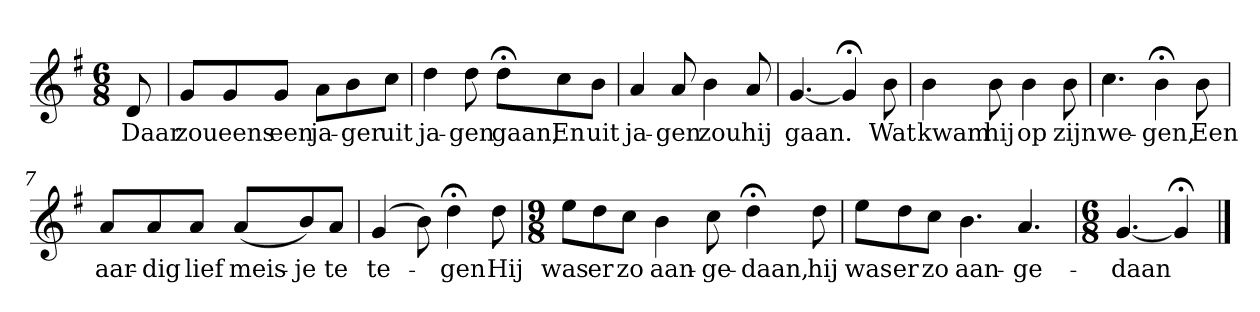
**kern	**text
*part1	*part1
*staff1	*staff1
*k[f#]	*
*G:	*
*M6/8	*
*MM120	*
=	=
8d	Daar
=1	=1
8gL	zou
8g	eens
8gJ	een
8aL	ja-
8b	-ger
8ccJ	uit
=2	=2
4dd	ja-
8dd	-gen
8dd;<L	gaan,
8cc	En
8bJ	uit
=3	=3
4a	ja-
8a	-gen
4b	zou
8a	hij
=4	=4
[4.g	gaan.
4g;<]	.
8b	Wat
=5	=5
4b	kwam
8b	hij
4b	op
8b	zijn
=6	=6
4.cc	we-
4b;<	-gen,
8b	Een
=7	=7
8aL	aar-
8a	-dig
8aJ	lief
(8aL	meis-
8b)	-je
8aJ	te
=8	=8
(4g	te-
8b)	.
4dd;<	-gen
8dd	Hij
=9	=9
*M9/8	*
8eeL	was
8dd	er
8ccJ	zo
4b	aan-
8cc	-ge-
4dd;<	-daan,
8dd	hij
=10	=10
8eeL	was
8dd	er
8ccJ	zo
4.b	aan-
4.a	-ge-
=11	=11
*M6/8	*
[4.g	-daan
4g;<]	.
==	==
*-	*-
